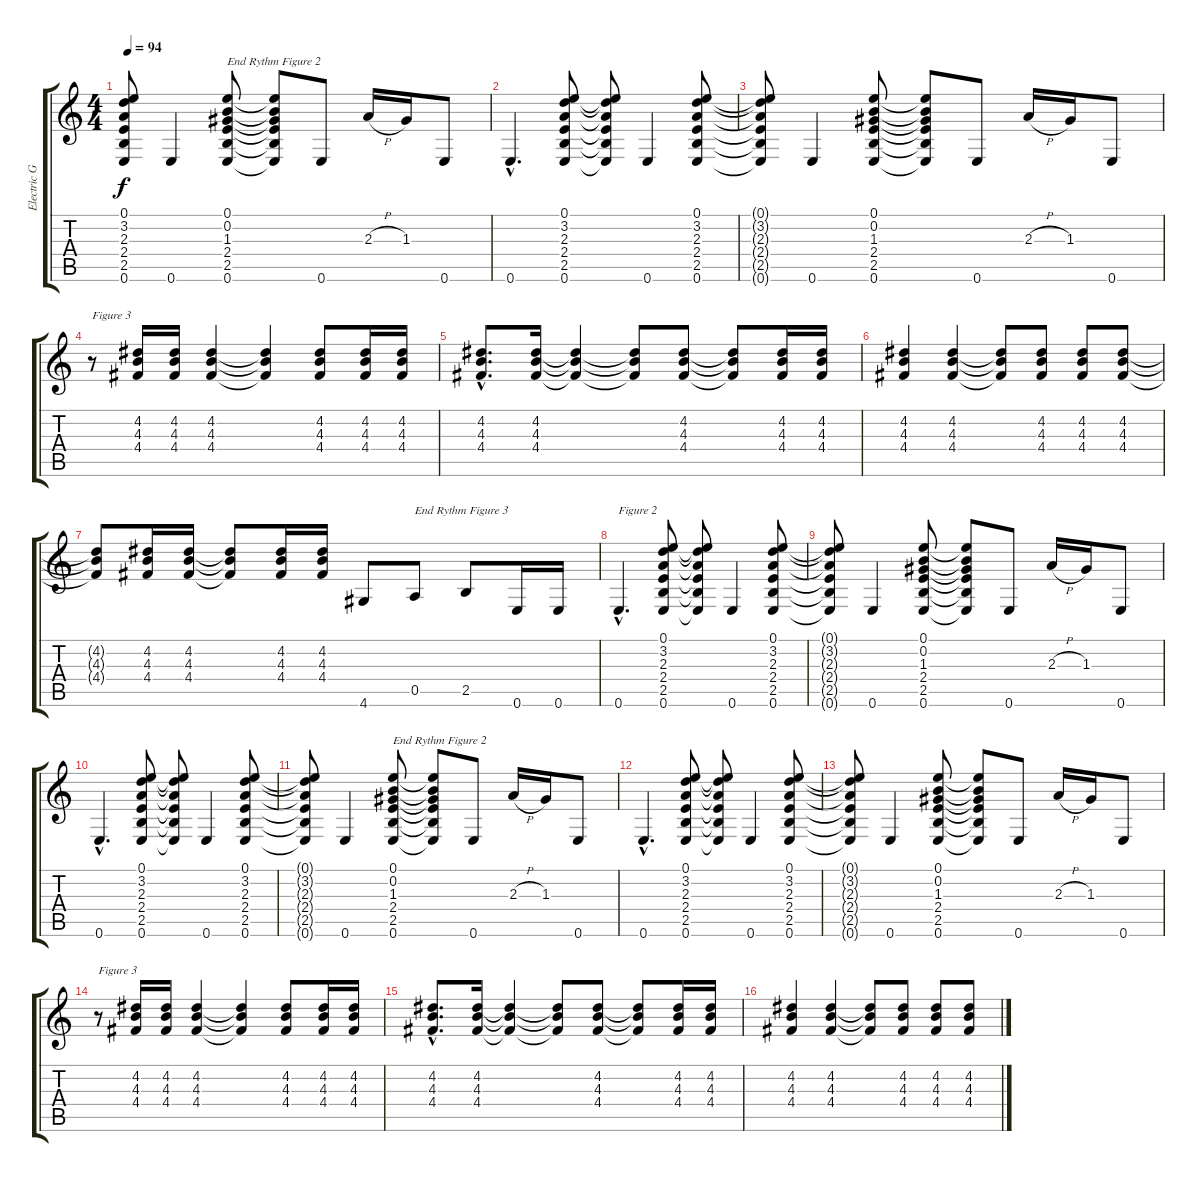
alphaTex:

\track ("Electric Guitar " "Electric G") {instrument distortionguitar}
\staff {score tabs}
\tuning (E4 B3 G3 D3 A2 E2) {hide}
\ts (4 4)
\tempo 94
\clef g2
\ks c
(0.1{t} 3.2{t} 2.3{t} 2.4{t} 2.5{t} 0.6{t}).8{dy f} 0.6.4 (0.1 0.2 1.3 2.4 2.5 0.6).8{txt "End Rythm Figure 2"} (0.1{t} 0.2{t} 1.3{t} 2.4{t} 2.5{t} 0.6{t}).8 0.6.8 2.3{h}.16 1.3.16 0.6.8 |
0.6{hac}.4{d} (0.1 3.2 2.3 2.4 2.5 0.6).8 (0.1{t} 3.2{t} 2.3{t} 2.4{t} 2.5{t} 0.6{t}).8 0.6.4 (0.1 3.2 2.3 2.4 2.5 0.6).8 |
(0.1{t} 3.2{t} 2.3{t} 2.4{t} 2.5{t} 0.6{t}).8 0.6.4 (0.1 0.2 1.3 2.4 2.5 0.6).8 (0.1{t} 0.2{t} 1.3{t} 2.4{t} 2.5{t} 0.6{t}).8 0.6.8 2.3{h}.16 1.3.16 0.6.8 |
r.8{txt "Figure 3"} (4.2 4.3 4.4).16 (4.2 4.3 4.4).16 (4.2 4.3 4.4).4 (4.2{t} 4.3{t} 4.4{t}).4 (4.2 4.3 4.4).8 (4.2 4.3 4.4).16 (4.2 4.3 4.4).16 |
(4.2{hac} 4.3{hac} 4.4{hac}).8{d} (4.2 4.3 4.4).16 (4.2{t} 4.3{t} 4.4{t}).4 (4.2{t} 4.3{t} 4.4{t}).8 (4.2 4.3 4.4).8 (4.2{t} 4.3{t} 4.4{t}).8 (4.2 4.3 4.4).16 (4.2 4.3 4.4).16 |
(4.2 4.3 4.4).4 (4.2 4.3 4.4).4 (4.2{t} 4.3{t} 4.4{t}).8 (4.2 4.3 4.4).8 (4.2 4.3 4.4).8 (4.2 4.3 4.4).8 |
(4.2{t} 4.3{t} 4.4{t}).8 (4.2 4.3 4.4).16 (4.2 4.3 4.4).16 (4.2{t} 4.3{t} 4.4{t}).8 (4.2 4.3 4.4).16 (4.2 4.3 4.4).16 4.6.8 0.5.8{txt "End Rythm Figure 3"} 2.5.8 0.6.16 0.6.16 |
0.6{hac}.4{d txt "Figure 2"} (0.1 3.2 2.3 2.4 2.5 0.6).8 (0.1{t} 3.2{t} 2.3{t} 2.4{t} 2.5{t} 0.6{t}).8 0.6.4 (0.1 3.2 2.3 2.4 2.5 0.6).8 |
(0.1{t} 3.2{t} 2.3{t} 2.4{t} 2.5{t} 0.6{t}).8 0.6.4 (0.1 0.2 1.3 2.4 2.5 0.6).8 (0.1{t} 0.2{t} 1.3{t} 2.4{t} 2.5{t} 0.6{t}).8 0.6.8 2.3{h}.16 1.3.16 0.6.8 |
0.6{hac}.4{d} (0.1 3.2 2.3 2.4 2.5 0.6).8 (0.1{t} 3.2{t} 2.3{t} 2.4{t} 2.5{t} 0.6{t}).8 0.6.4 (0.1 3.2 2.3 2.4 2.5 0.6).8 |
(0.1{t} 3.2{t} 2.3{t} 2.4{t} 2.5{t} 0.6{t}).8 0.6.4 (0.1 0.2 1.3 2.4 2.5 0.6).8{txt "End Rythm Figure 2"} (0.1{t} 0.2{t} 1.3{t} 2.4{t} 2.5{t} 0.6{t}).8 0.6.8 2.3{h}.16 1.3.16 0.6.8 |
0.6{hac}.4{d} (0.1 3.2 2.3 2.4 2.5 0.6).8 (0.1{t} 3.2{t} 2.3{t} 2.4{t} 2.5{t} 0.6{t}).8 0.6.4 (0.1 3.2 2.3 2.4 2.5 0.6).8 |
(0.1{t} 3.2{t} 2.3{t} 2.4{t} 2.5{t} 0.6{t}).8 0.6.4 (0.1 0.2 1.3 2.4 2.5 0.6).8 (0.1{t} 0.2{t} 1.3{t} 2.4{t} 2.5{t} 0.6{t}).8 0.6.8 2.3{h}.16 1.3.16 0.6.8 |
r.8{txt "Figure 3"} (4.2 4.3 4.4).16 (4.2 4.3 4.4).16 (4.2 4.3 4.4).4 (4.2{t} 4.3{t} 4.4{t}).4 (4.2 4.3 4.4).8 (4.2 4.3 4.4).16 (4.2 4.3 4.4).16 |
(4.2{hac} 4.3{hac} 4.4{hac}).8{d} (4.2 4.3 4.4).16 (4.2{t} 4.3{t} 4.4{t}).4 (4.2{t} 4.3{t} 4.4{t}).8 (4.2 4.3 4.4).8 (4.2{t} 4.3{t} 4.4{t}).8 (4.2 4.3 4.4).16 (4.2 4.3 4.4).16 |
(4.2 4.3 4.4).4 (4.2 4.3 4.4).4 (4.2{t} 4.3{t} 4.4{t}).8 (4.2 4.3 4.4).8 (4.2 4.3 4.4).8 (4.2 4.3 4.4).8
